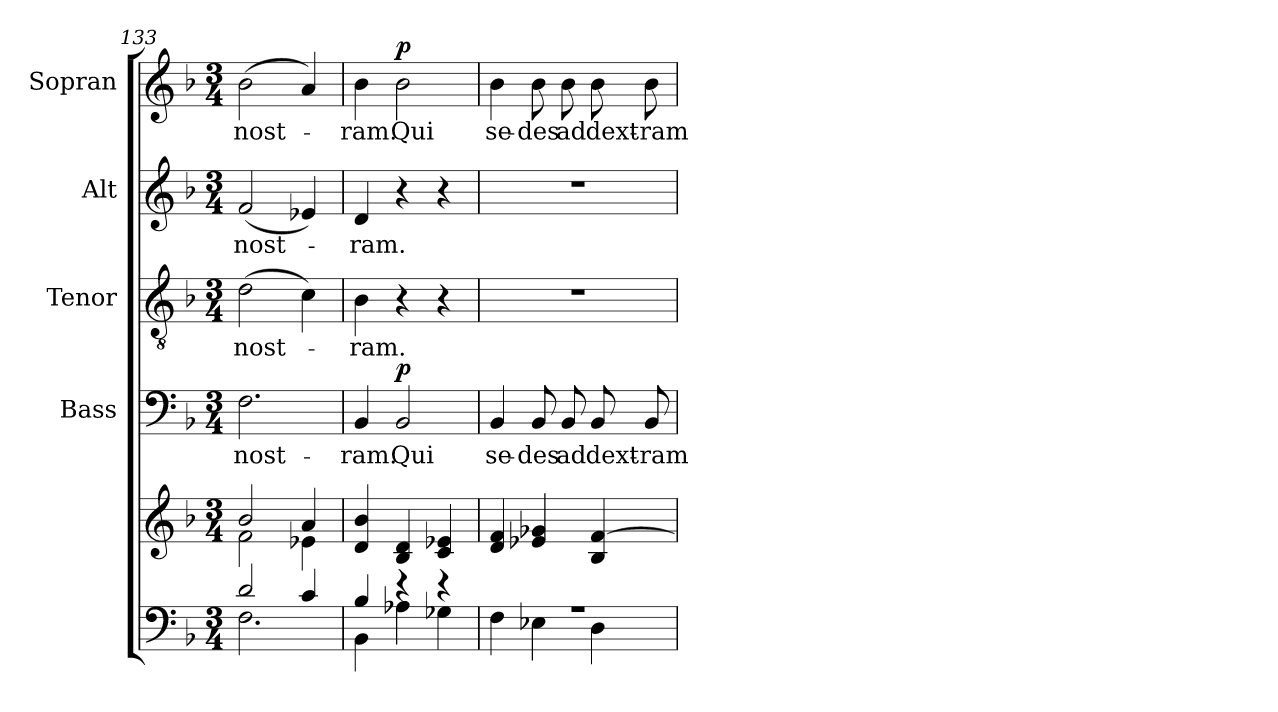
**kern	**kern	**kern	**text	**dynam	**kern	**text	**kern	**text	**kern	**text	**dynam
*part5	*part5	*part4	*part4	*part4	*part3	*part3	*part2	*part2	*part1	*part1	*part1
*staff6	*staff5	*staff4	*staff4	*staff4	*staff3	*staff3	*staff2	*staff2	*staff1	*staff1	*staff1
*	*	*I"Bass	*	*	*I"Tenor	*	*I"Alt	*	*I"Sopran	*	*
*	*	*I'B.	*	*	*I'T.	*	*I'A.	*	*I'S.	*	*
*clefF4	*clefG2	*clefF4	*	*	*clefGv2	*	*clefG2	*	*clefG2	*	*
*k[b-]	*k[b-]	*k[b-]	*	*	*k[b-]	*	*k[b-]	*	*k[b-]	*	*
*F:	*F:	*F:	*	*	*F:	*	*F:	*	*F:	*	*
*M3/4	*M3/4	*M3/4	*	*	*M3/4	*	*M3/4	*	*M3/4	*	*
=133	=133	=133	=133	=133	=133	=133	=133	=133	=133	=133	=133
*^	*^	*	*	*	*	*	*	*	*	*	*
!	!	!	!	!	!LO:LY:b	!	!	!LO:LY:b	!	!LO:LY:b	!	!LO:LY:b	!
2d/	2.F\	2b-/	2f\	2.F\	nost-	.	(>2d\	nost-	(<2f/	nost-	(>2b-\	nost-	.
4c/	.	4a/	4e-X\	.	.	.	4c\)	.	4e-X/)	.	4a/)	.	.
=134	=134	=134	=134	=134	=134	=134	=134	=134	=134	=134	=134	=134	=134
!	!	!	!	!	!LO:LY:b	!	!	!LO:LY:b	!	!LO:LY:b	!	!LO:LY:b	!
*	*	*v	*v	*	*	*	*	*	*	*	*	*	*
4B-/	4BB-\	4d/ 4b-/	4BB-/	-ram.	.	4B-\	-ram.	4d/	-ram.	4b-\	-ram.	.
!	!	!	!	!LO:LY:b	!LO:DY:a	!	!	!	!	!	!LO:LY:b	!LO:DY:a
4re	4A-X\	4B-/ 4d/	2BB-/	Qui	p	4r	.	4r	.	2b-\	Qui	p
4re	4G-X\	4c/ 4e-X/	.	.	.	4r	.	4r	.	.	.	.
!!LO:LB:g=z
=135	=135	=135	=135	=135	=135	=135	=135	=135	=135	=135	=135	=135
!LO:N:vis=1	!	!	!	!LO:LY:b	!	!	!	!	!	!	!LO:LY:b	!
2.rA	4F\	4d/ 4f/	4BB-/	se-	.	2.r	.	2.r	.	4b-\	se-	.
!	!	!	!	!LO:LY:b	!	!	!	!	!	!	!LO:LY:b	!
.	4E-X\	4e-X/ 4g-X/	8BB-/	-des	.	.	.	.	.	8b-\	-des	.
!	!	!	!	!LO:LY:b	!	!	!	!	!	!	!LO:LY:b	!
.	.	.	8BB-/	ad	.	.	.	.	.	8b-\	ad	.
!	!	!	!	!LO:LY:b	!	!	!	!	!	!	!LO:LY:b	!
.	4D\	4B-/ [>4f/	8BB-/	dext-	.	.	.	.	.	8b-\	dext-	.
!	!	!	!	!LO:LY:b	!	!	!	!	!	!	!LO:LY:b	!
.	.	.	8BB-/	-ram	.	.	.	.	.	8b-\	-ram	.
*v	*v	*	*	*	*	*	*	*	*	*	*	*
=	=	=	=	=	=	=	=	=	=	=	=
*-	*-	*-	*-	*-	*-	*-	*-	*-	*-	*-	*-
